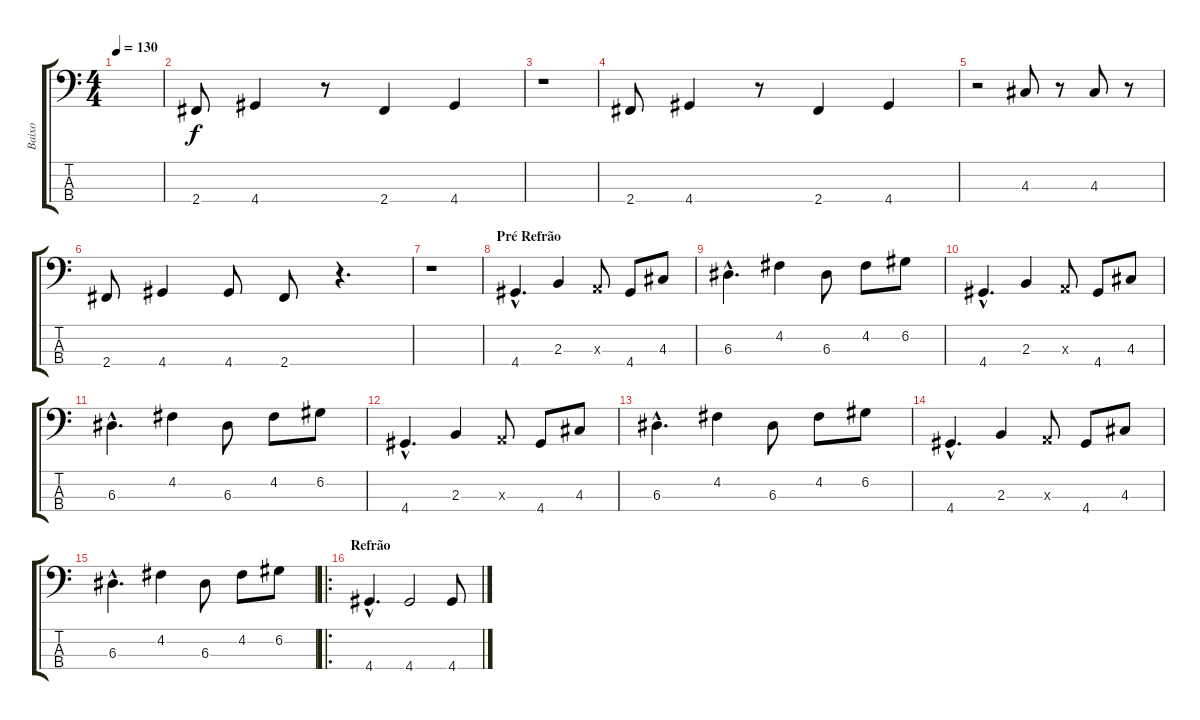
\track ("Baixo" "Baixo") {instrument electricbassfinger}
\staff {score tabs}
\tuning (G2 D2 A1 E1) {hide}
\ts (4 4)
\tempo 130
\clef f4
\ks c
|
2.4.8 4.4.4 r.8 2.4.4 4.4.4 |
r.1 |
2.4.8 4.4.4 r.8 2.4.4 4.4.4 |
r.2 4.3.8 r.8 4.3.8 r.8 |
2.4.8 4.4.4 4.4.8 2.4.8 r.4{d} |
r.1 |
\section ("" "Pré Refrão")
4.4{hac}.4{d} 2.3.4 0.3{x}.8 4.4.8 4.3.8 |
6.3{hac}.4{d} 4.2.4 6.3.8 4.2.8 6.2.8 |
4.4{hac}.4{d} 2.3.4 0.3{x}.8 4.4.8 4.3.8 |
6.3{hac}.4{d} 4.2.4 6.3.8 4.2.8 6.2.8 |
4.4{hac}.4{d} 2.3.4 0.3{x}.8 4.4.8 4.3.8 |
6.3{hac}.4{d} 4.2.4 6.3.8 4.2.8 6.2.8 |
4.4{hac}.4{d} 2.3.4 0.3{x}.8 4.4.8 4.3.8 |
6.3{hac}.4{d} 4.2.4 6.3.8 4.2.8 6.2.8 |
\ro
\section ("" "Refrão")
4.4{hac}.4{d} 4.4.2 4.4.8
